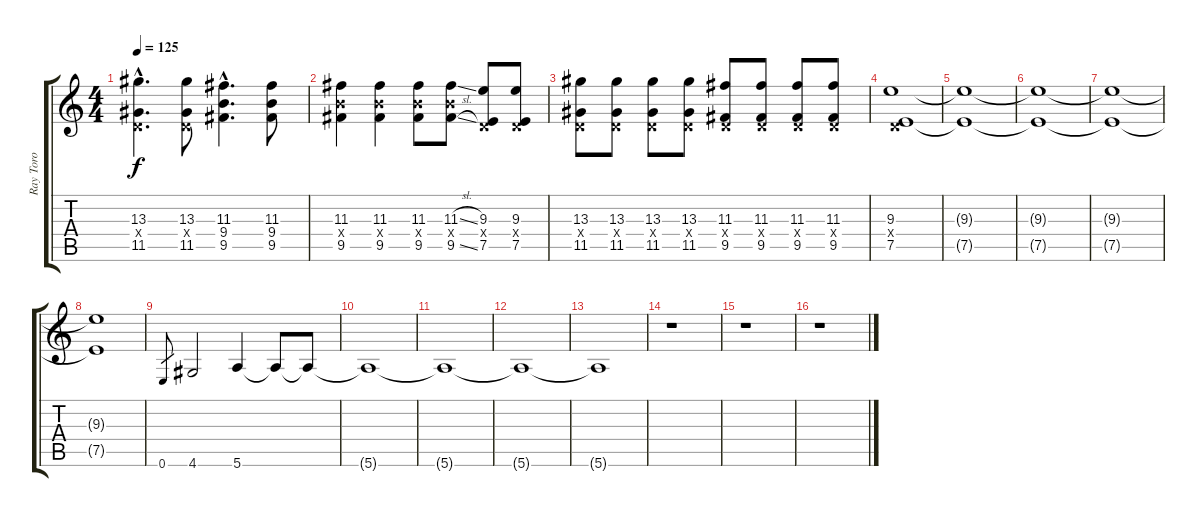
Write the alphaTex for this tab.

\track ("Ray Toro" "Ray Toro") {instrument distortionguitar}
\staff {score tabs}
\tuning (E4 B3 G3 D3 A2 E2) {hide}
\ts (4 4)
\tempo 125
\clef g2
\ks c
(13.3{hac} 0.4{hac x} 11.5{hac}).4{d dy f} (13.3 0.4{x} 11.5).8 (11.3{hac} 9.4{hac} 9.5{hac}).4{d} (11.3 9.4 9.5).8 |
(11.3 9.4{x} 9.5).4 (11.3 9.4{x} 9.5).4 (11.3 9.4{x} 9.5).8 (11.3{sl} 9.4{x} 9.5{sl}).8 (9.3 0.4{x} 7.5).8 (9.3 0.4{x} 7.5).8 |
(13.3 0.4{x} 11.5).8 (13.3 0.4{x} 11.5).8 (13.3 0.4{x} 11.5).8 (13.3 0.4{x} 11.5).8 (11.3 0.4{x} 9.5).8 (11.3 0.4{x} 9.5).8 (11.3 0.4{x} 9.5).8 (11.3 0.4{x} 9.5).8 |
(9.3 0.4{x} 7.5).1 |
(9.3{t} 7.5{t}).1 |
(9.3{t} 7.5{t}).1 |
(9.3{t} 7.5{t}).1 |
(9.3{t} 7.5{t}).1 |
0.6.8{gr} 4.6.2 5.6.4 5.6{t}.8 5.6{t}.8 |
5.6{t}.1 |
5.6{t}.1 |
5.6{t}.1 |
5.6{t}.1 |
r.1 |
r.1 |
r.1
